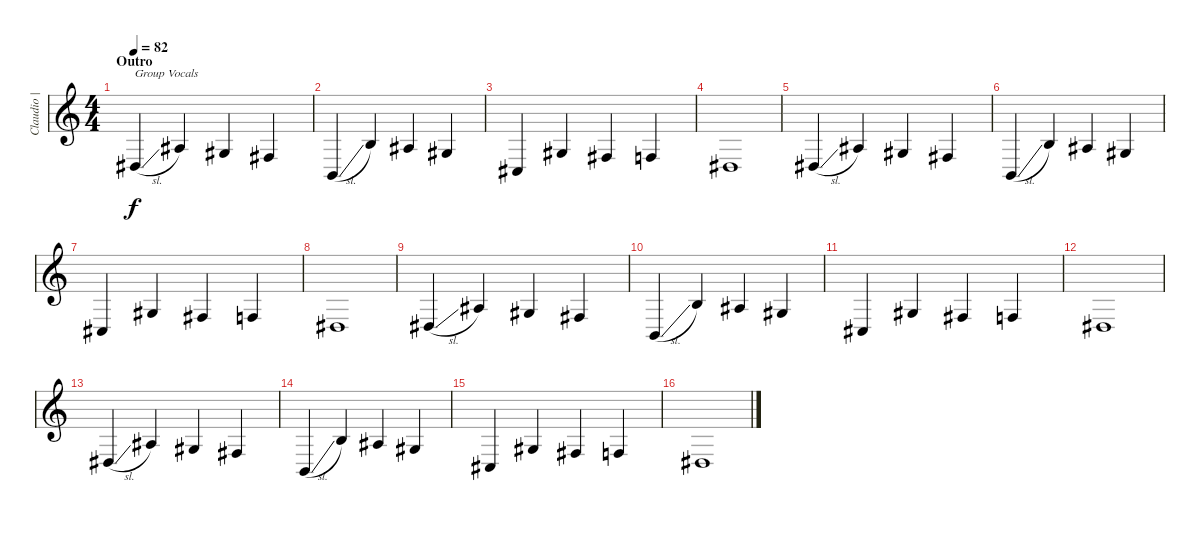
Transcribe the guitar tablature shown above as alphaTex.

\track ("Claudio | Vocals" "Claudio | ") {instrument lead6voice}
\staff {score}
\tuning (Eb4 Bb3 Gb3 Db3 Ab2 Eb2) {hide}
\ts (4 4)
\section ("" "Outro")
\tempo 82
\clef g2
\ks c
2.4{sl}.4{txt "Group Vocals" dy f} 9.4.4 7.4.4 5.4.4 |
3.5{sl}.4 15.5.4 9.4.4 7.4.4 |
0.4.4 7.4.4 5.4.4 4.4.4 |
2.4.1 |
2.4{sl}.4 9.4.4 7.4.4 5.4.4 |
3.5{sl}.4 15.5.4 9.4.4 7.4.4 |
0.4.4 7.4.4 5.4.4 4.4.4 |
2.4.1 |
2.4{sl}.4 9.4.4 7.4.4 5.4.4 |
3.5{sl}.4 15.5.4 9.4.4 7.4.4 |
0.4.4 7.4.4 5.4.4 4.4.4 |
2.4.1 |
2.4{sl}.4{volume 9} 9.4.4 7.4.4 5.4.4 |
3.5{sl}.4 15.5.4 9.4.4 7.4.4 |
0.4.4 7.4.4 5.4.4 4.4.4 |
2.4.1
